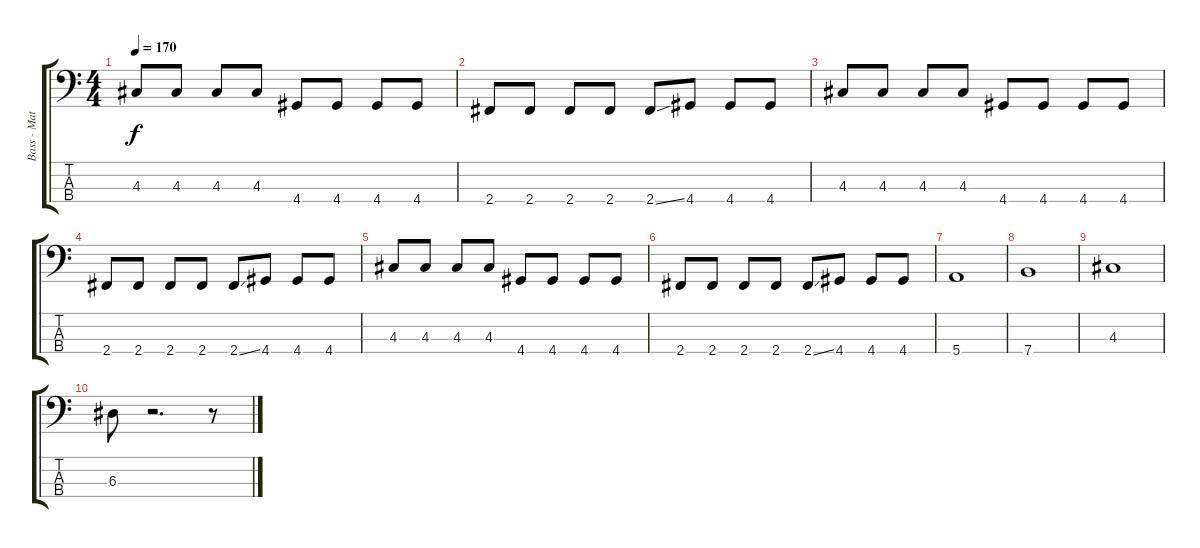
\track ("Bass - Matt'" "Bass - Mat") {instrument slapbass2}
\staff {score tabs}
\tuning (G2 D2 A1 E1) {hide}
\ts (4 4)
\tempo 170
\clef f4
\ks c
4.3.8{dy f} 4.3.8 4.3.8 4.3.8 4.4.8 4.4.8 4.4.8 4.4.8 |
2.4.8 2.4.8 2.4.8 2.4.8 2.4{ss}.8 4.4.8 4.4.8 4.4.8 |
4.3.8 4.3.8 4.3.8 4.3.8 4.4.8 4.4.8 4.4.8 4.4.8 |
2.4.8 2.4.8 2.4.8 2.4.8 2.4{ss}.8 4.4.8 4.4.8 4.4.8 |
4.3.8 4.3.8 4.3.8 4.3.8 4.4.8 4.4.8 4.4.8 4.4.8 |
2.4.8 2.4.8 2.4.8 2.4.8 2.4{ss}.8 4.4.8 4.4.8 4.4.8 |
5.4.1 |
7.4.1 |
4.3.1 |
6.3.8 r.2{d} r.8
